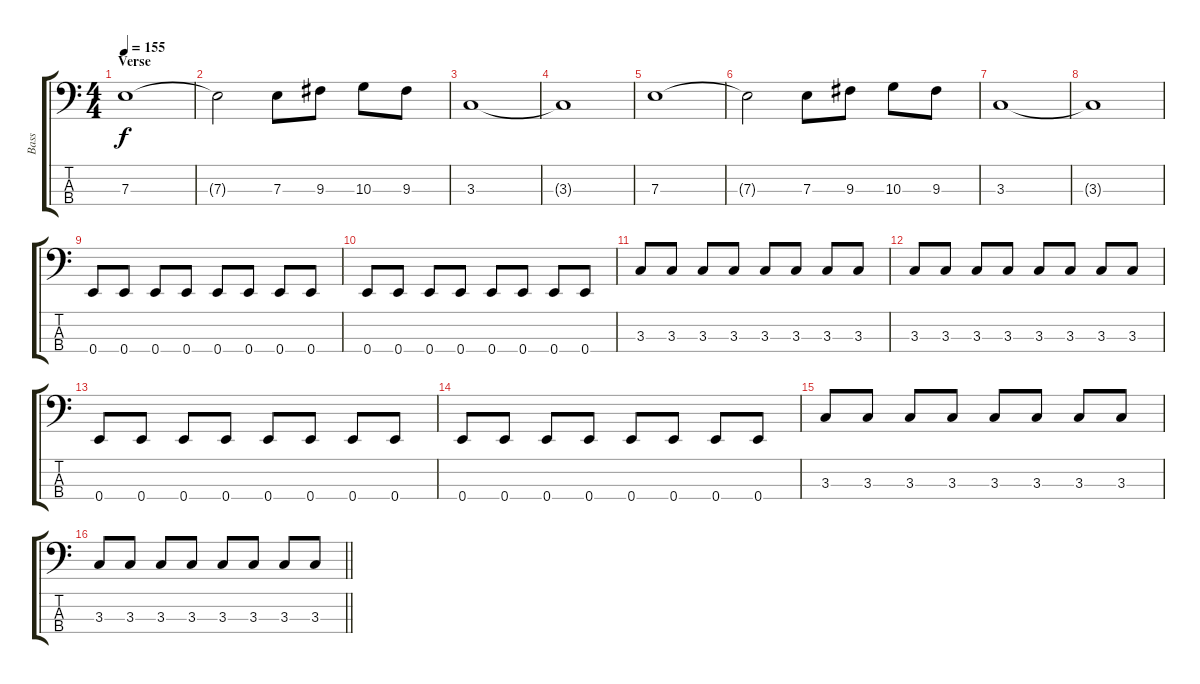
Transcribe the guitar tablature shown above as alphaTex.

\track ("Bass" "Bass") {instrument electricbassfinger}
\staff {score tabs}
\tuning (G2 D2 A1 E1) {hide}
\ts (4 4)
\section ("" "Verse")
\tempo 155
\clef f4
\ks c
7.3.1{dy f} |
7.3{t}.2 7.3.8 9.3.8 10.3.8 9.3.8 |
3.3.1 |
3.3{t}.1 |
7.3.1 |
7.3{t}.2 7.3.8 9.3.8 10.3.8 9.3.8 |
3.3.1 |
3.3{t}.1 |
0.4.8 0.4.8 0.4.8 0.4.8 0.4.8 0.4.8 0.4.8 0.4.8 |
0.4.8 0.4.8 0.4.8 0.4.8 0.4.8 0.4.8 0.4.8 0.4.8 |
3.3.8 3.3.8 3.3.8 3.3.8 3.3.8 3.3.8 3.3.8 3.3.8 |
3.3.8 3.3.8 3.3.8 3.3.8 3.3.8 3.3.8 3.3.8 3.3.8 |
0.4.8 0.4.8 0.4.8 0.4.8 0.4.8 0.4.8 0.4.8 0.4.8 |
0.4.8 0.4.8 0.4.8 0.4.8 0.4.8 0.4.8 0.4.8 0.4.8 |
3.3.8 3.3.8 3.3.8 3.3.8 3.3.8 3.3.8 3.3.8 3.3.8 |
\barLineRight lightlight
3.3.8 3.3.8 3.3.8 3.3.8 3.3.8 3.3.8 3.3.8 3.3.8
